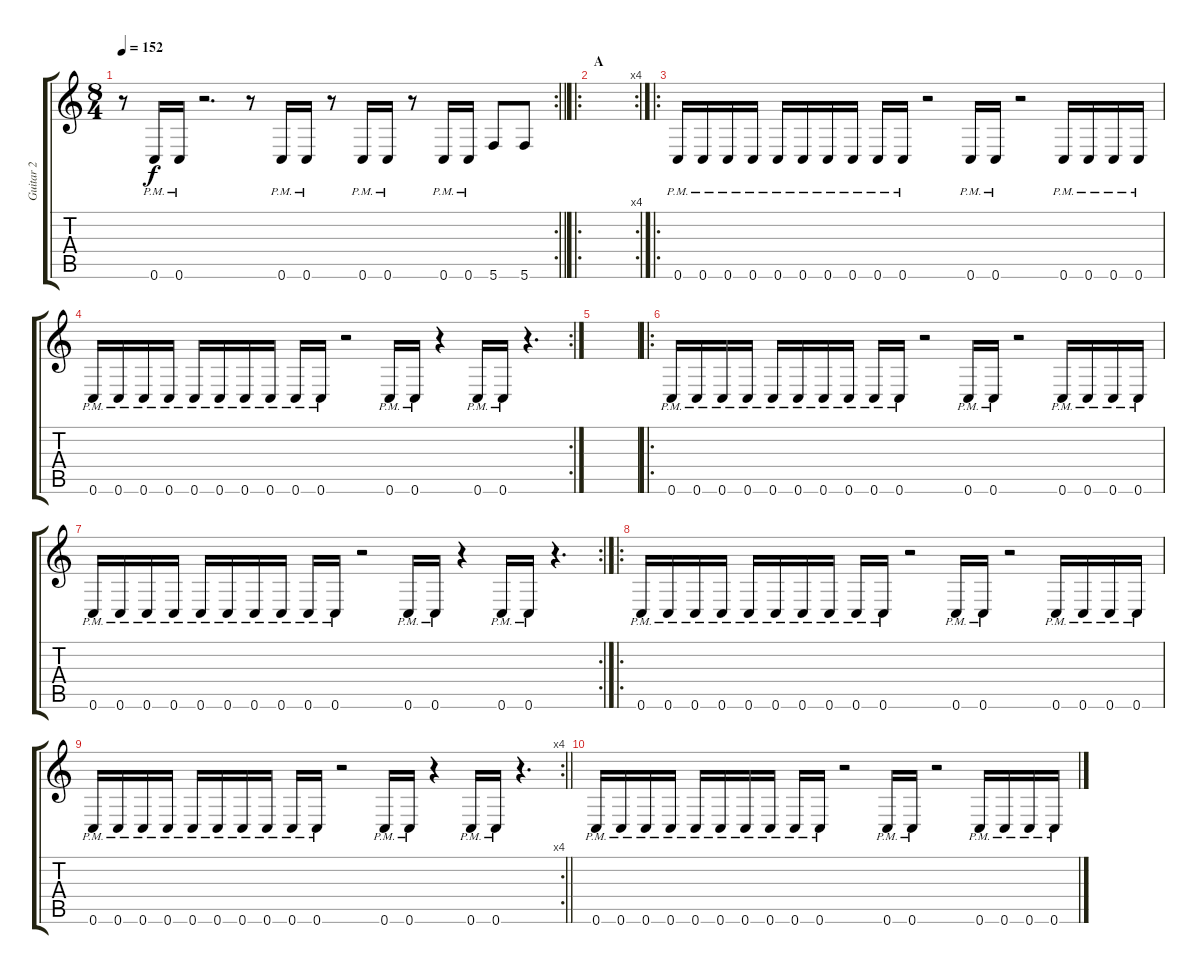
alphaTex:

\track ("Guitar 2" "Guitar 2") {instrument distortionguitar}
\staff {score tabs}
\tuning (D4 A3 F3 C3 G2 C2) {hide}
\rc 2
\ts (8 4)
\tempo 152
\clef g2
\barLineRight lightlight
\ks c
r.8{dy f} 0.6{pm}.16 0.6{pm}.16 r.2{d} r.8 0.6{pm}.16 0.6{pm}.16 r.8 0.6{pm}.16 0.6{pm}.16 r.8 0.6{pm}.16 0.6{pm}.16 5.6.8 5.6.8 |
\ro
\rc 4
\section ("" "A")
|
\ro
0.6{pm}.16 0.6{pm}.16 0.6{pm}.16 0.6{pm}.16 0.6{pm}.16 0.6{pm}.16 0.6{pm}.16 0.6{pm}.16 0.6{pm}.16 0.6{pm}.16 r.2 0.6{pm}.16 0.6{pm}.16 r.2 0.6{pm}.16 0.6{pm}.16 0.6{pm}.16 0.6{pm}.16 |
\rc 2
0.6{pm}.16 0.6{pm}.16 0.6{pm}.16 0.6{pm}.16 0.6{pm}.16 0.6{pm}.16 0.6{pm}.16 0.6{pm}.16 0.6{pm}.16 0.6{pm}.16 r.2 0.6{pm}.16 0.6{pm}.16 r.4 0.6{pm}.16 0.6{pm}.16 r.4{d} |
|
\ro
0.6{pm}.16 0.6{pm}.16 0.6{pm}.16 0.6{pm}.16 0.6{pm}.16 0.6{pm}.16 0.6{pm}.16 0.6{pm}.16 0.6{pm}.16 0.6{pm}.16 r.2 0.6{pm}.16 0.6{pm}.16 r.2 0.6{pm}.16 0.6{pm}.16 0.6{pm}.16 0.6{pm}.16 |
\rc 2
0.6{pm}.16 0.6{pm}.16 0.6{pm}.16 0.6{pm}.16 0.6{pm}.16 0.6{pm}.16 0.6{pm}.16 0.6{pm}.16 0.6{pm}.16 0.6{pm}.16 r.2 0.6{pm}.16 0.6{pm}.16 r.4 0.6{pm}.16 0.6{pm}.16 r.4{d} |
\ro
0.6{pm}.16 0.6{pm}.16 0.6{pm}.16 0.6{pm}.16 0.6{pm}.16 0.6{pm}.16 0.6{pm}.16 0.6{pm}.16 0.6{pm}.16 0.6{pm}.16 r.2 0.6{pm}.16 0.6{pm}.16 r.2 0.6{pm}.16 0.6{pm}.16 0.6{pm}.16 0.6{pm}.16 |
\rc 4
\barLineRight lightlight
0.6{pm}.16 0.6{pm}.16 0.6{pm}.16 0.6{pm}.16 0.6{pm}.16 0.6{pm}.16 0.6{pm}.16 0.6{pm}.16 0.6{pm}.16 0.6{pm}.16 r.2 0.6{pm}.16 0.6{pm}.16 r.4 0.6{pm}.16 0.6{pm}.16 r.4{d} |
0.6{pm}.16 0.6{pm}.16 0.6{pm}.16 0.6{pm}.16 0.6{pm}.16 0.6{pm}.16 0.6{pm}.16 0.6{pm}.16 0.6{pm}.16 0.6{pm}.16 r.2 0.6{pm}.16 0.6{pm}.16 r.2 0.6{pm}.16 0.6{pm}.16 0.6{pm}.16 0.6{pm}.16
